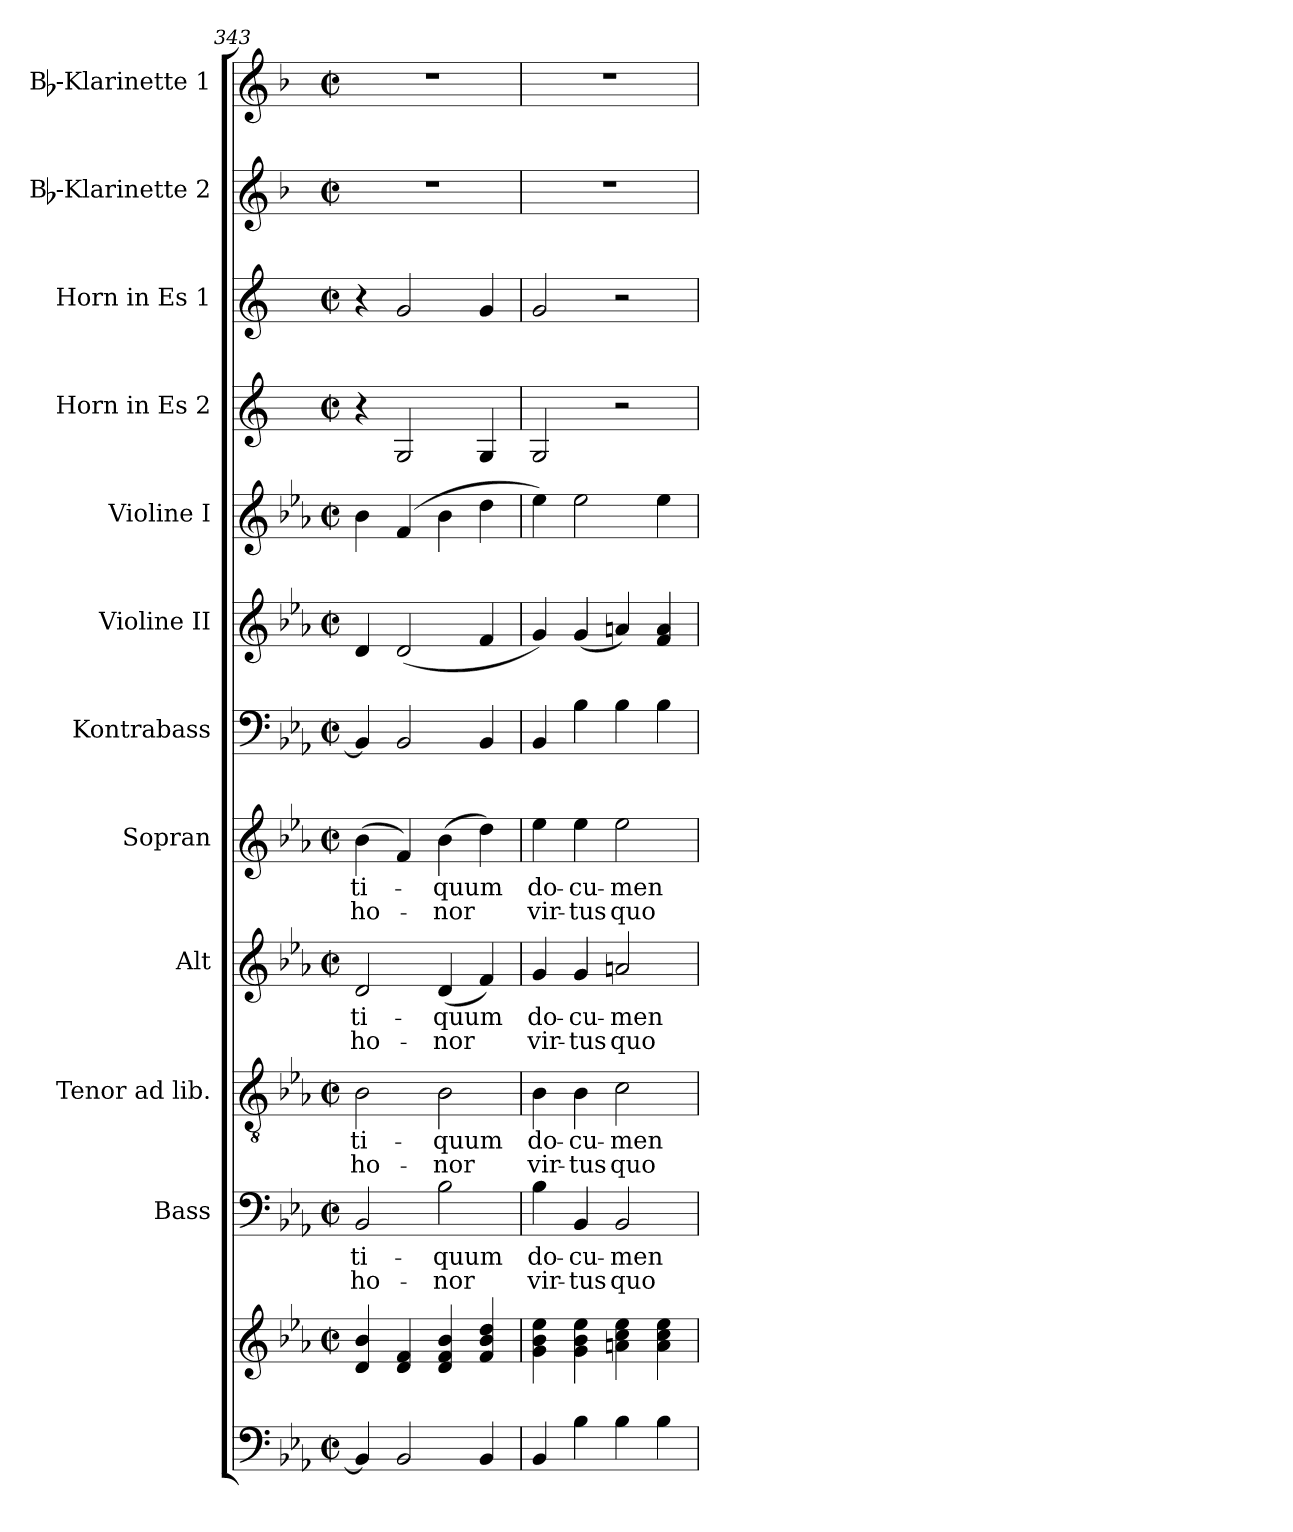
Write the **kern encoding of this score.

**kern	**kern	**kern	**text	**text	**kern	**text	**text	**kern	**text	**text	**kern	**text	**text	**kern	**kern	**kern	**kern	**kern	**kern	**kern
*part12	*part12	*part11	*part11	*part11	*part10	*part10	*part10	*part9	*part9	*part9	*part8	*part8	*part8	*part7	*part6	*part5	*part4	*part3	*part2	*part1
*staff13	*staff12	*staff11	*staff11	*staff11	*staff10	*staff10	*staff10	*staff9	*staff9	*staff9	*staff8	*staff8	*staff8	*staff7	*staff6	*staff5	*staff4	*staff3	*staff2	*staff1
*	*	*I"Bass	*	*	*I"Tenor ad lib.	*	*	*I"Alt	*	*	*I"Sopran	*	*	*I"Kontrabass	*I"Violine II	*I"Violine I	*I"Horn in Es 2	*I"Horn in Es 1	*I"Bb-Klarinette 2	*I"Bb-Klarinette 1
*	*	*I'B.	*	*	*I'T.	*	*	*I'A.	*	*	*I'S.	*	*	*I'Kb.	*I'Vl. II	*I'Vl. I	*	*	*I'Bb Kl. 2	*I'Bb Kl. 1
*clefF4	*clefG2	*clefF4	*	*	*clefGv2	*	*	*clefG2	*	*	*clefG2	*	*	*clefF4	*clefG2	*clefG2	*clefG2	*clefG2	*clefG2	*clefG2
*	*	*	*	*	*	*	*	*	*	*	*	*	*	*ITrd7c12	*	*	*ITrd5c9	*ITrd5c9	*ITrd1c2	*ITrd1c2
*k[b-e-a-]	*k[b-e-a-]	*k[b-e-a-]	*	*	*k[b-e-a-]	*	*	*k[b-e-a-]	*	*	*k[b-e-a-]	*	*	*k[b-e-a-]	*k[b-e-a-]	*k[b-e-a-]	*k[b-e-a-]	*k[b-e-a-]	*k[b-e-a-]	*k[b-e-a-]
*E-:	*E-:	*E-:	*	*	*E-:	*	*	*E-:	*	*	*E-:	*	*	*E-:	*E-:	*E-:	*E-:	*E-:	*E-:	*E-:
*M2/2	*M2/2	*M2/2	*	*	*M2/2	*	*	*M2/2	*	*	*M2/2	*	*	*M2/2	*M2/2	*M2/2	*M2/2	*M2/2	*M2/2	*M2/2
*met(c|)	*met(c|)	*met(c|)	*	*	*met(c|)	*	*	*met(c|)	*	*	*met(c|)	*	*	*met(c|)	*met(c|)	*met(c|)	*met(c|)	*met(c|)	*met(c|)	*met(c|)
=343	=343	=343	=343	=343	=343	=343	=343	=343	=343	=343	=343	=343	=343	=343	=343	=343	=343	=343	=343	=343
!	!	!	!LO:LY:b	!LO:LY:b	!	!LO:LY:b	!LO:LY:b	!	!LO:LY:b	!LO:LY:b	!	!LO:LY:b	!LO:LY:b	!	!	!	!	!	!	!
4BB-/]	4d/ 4b-/	2BB-/	-ti-	ho-	2B-\	-ti-	ho-	2d/	-ti-	ho-	(>4b-\	-ti-	ho-	4BBB-/]	4d/	4b-\	4r	4r	1r	1r
2BB-/	4d/ 4f/	.	.	.	.	.	.	.	.	.	4f/)	.	.	2BBB-/	(<2d/	(4f/	2BB-/	2B-/	.	.
!	!	!	!LO:LY:b	!LO:LY:b	!	!LO:LY:b	!LO:LY:b	!	!LO:LY:b	!LO:LY:b	!	!LO:LY:b	!LO:LY:b	!	!	!	!	!	!	!
.	4d/ 4f/ 4b-/	2B-\	-quum	-nor	2B-\	-quum	-nor	(<4d/	-quum	-nor	(>4b-\	-quum	-nor	.	.	4b-\	.	.	.	.
4BB-/	4f/ 4b-/ 4dd/	.	.	.	.	.	.	4f/)	.	.	4dd\)	.	.	4BBB-/	4f/	4dd\	4BB-/	4B-/	.	.
=344	=344	=344	=344	=344	=344	=344	=344	=344	=344	=344	=344	=344	=344	=344	=344	=344	=344	=344	=344	=344
!	!	!	!LO:LY:b	!LO:LY:b	!	!LO:LY:b	!LO:LY:b	!	!LO:LY:b	!LO:LY:b	!	!LO:LY:b	!LO:LY:b	!	!	!	!	!	!	!
4BB-/	4g\ 4b-\ 4ee-\	4B-\	do-	vir-	4B-\	do-	vir-	4g/	do-	vir-	4ee-\	do-	vir-	4BBB-/	4g/)	4ee-\)	2BB-/	2B-/	1r	1r
!	!	!	!LO:LY:b	!LO:LY:b	!	!LO:LY:b	!LO:LY:b	!	!LO:LY:b	!LO:LY:b	!	!LO:LY:b	!LO:LY:b	!	!	!	!	!	!	!
4B-\	4g\ 4b-\ 4ee-\	4BB-/	-cu-	-tus	4B-\	-cu-	-tus	4g/	-cu-	-tus	4ee-\	-cu-	-tus	4BB-\	(<4g/	2ee-\	.	.	.	.
!	!	!	!LO:LY:b	!LO:LY:b	!	!LO:LY:b	!LO:LY:b	!	!LO:LY:b	!LO:LY:b	!	!LO:LY:b	!LO:LY:b	!	!	!	!	!	!	!
4B-\	4an\ 4cc\ 4ee-\	2BB-/	-men-	quo-	2c\	-men-	quo-	2an/	-men-	quo-	2ee-\	-men-	quo-	4BB-\	4an/)	.	2r	2r	.	.
4B-\	4a\ 4cc\ 4ee-\	.	.	.	.	.	.	.	.	.	.	.	.	4BB-\	4f/ 4a/	4ee-\	.	.	.	.
=	=	=	=	=	=	=	=	=	=	=	=	=	=	=	=	=	=	=	=	=
*-	*-	*-	*-	*-	*-	*-	*-	*-	*-	*-	*-	*-	*-	*-	*-	*-	*-	*-	*-	*-
